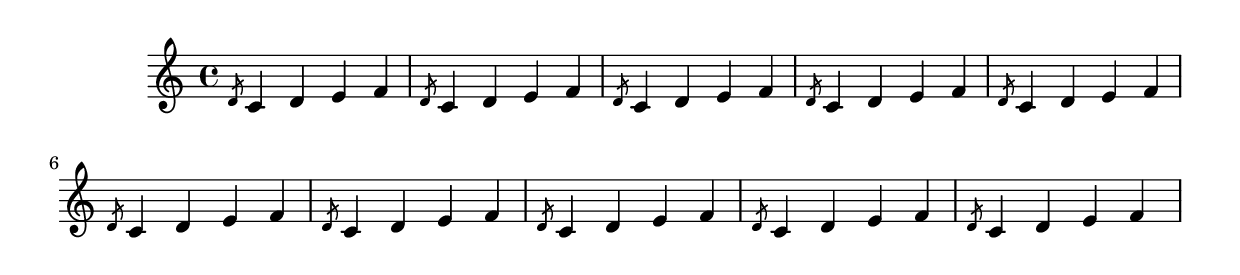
\version "1.5.68"
\header {
    texidoc = "Grace notes and unfolded repeats.
Line breaks may happen before  grace  notes.
"
}
    

\score{
  \notes\context Voice \relative c'{

    % Bug 2: What happens with the grace notes here?
    \repeat unfold  10 {\grace d8 c4 d e f}

  }
}
